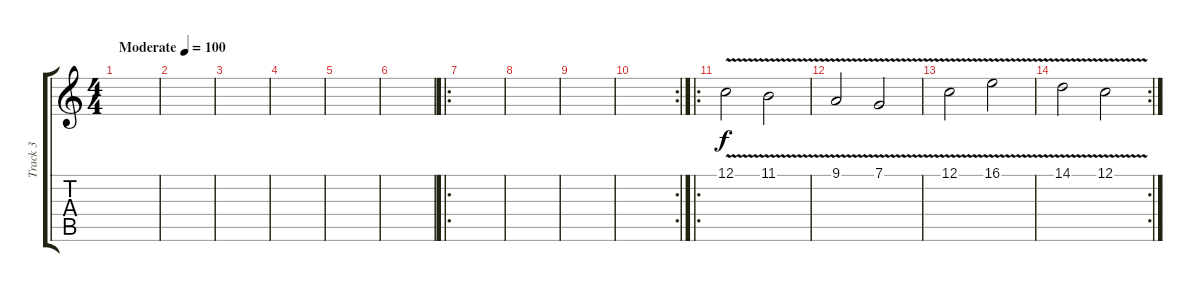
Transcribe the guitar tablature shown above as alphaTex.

\track ("Track 3" "Track 3") {instrument violin}
\staff {score tabs}
\tuning (C4 G3 Eb3 Bb2 F2 C2) {hide}
\ts (4 4)
\tempo (100 "Moderate")
\clef g2
\ks c
|
|
|
|
|
|
\ro
|
|
|
\rc 2
|
\ro
12.1{v}.2 11.1{v}.2 |
9.1{v}.2 7.1{v}.2 |
12.1{v}.2 16.1{v}.2 |
\rc 2
14.1{v}.2 12.1{v}.2
